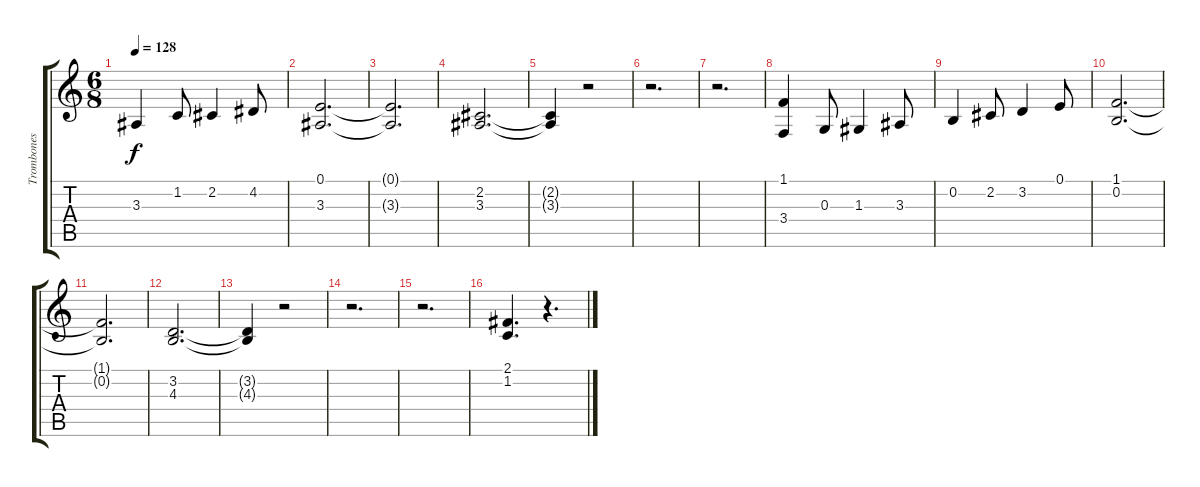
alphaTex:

\track ("Trombones" "Trombones") {instrument pizzicatostrings}
\staff {score tabs}
\tuning (E4 B3 G3 D3 A2 E2) {hide}
\ts (6 8)
\tempo 128
\clef g2
\ks c
3.3.4{dy f} 1.2.8 2.2.4 4.2.8 |
(0.1 3.3).2{d} |
(0.1{t} 3.3{t}).2{d} |
(2.2 3.3).2{d} |
(2.2{t} 3.3{t}).4 r.2 |
r.2{d} |
r.2{d} |
(1.1 3.4).4 0.3.8 1.3.4 3.3.8 |
0.2.4 2.2.8 3.2.4 0.1.8 |
(1.1 0.2).2{d} |
(1.1{t} 0.2{t}).2{d} |
(3.2 4.3).2{d} |
(3.2{t} 4.3{t}).4 r.2 |
r.2{d} |
r.2{d} |
(2.1 1.2).4{d} r.4{d}
